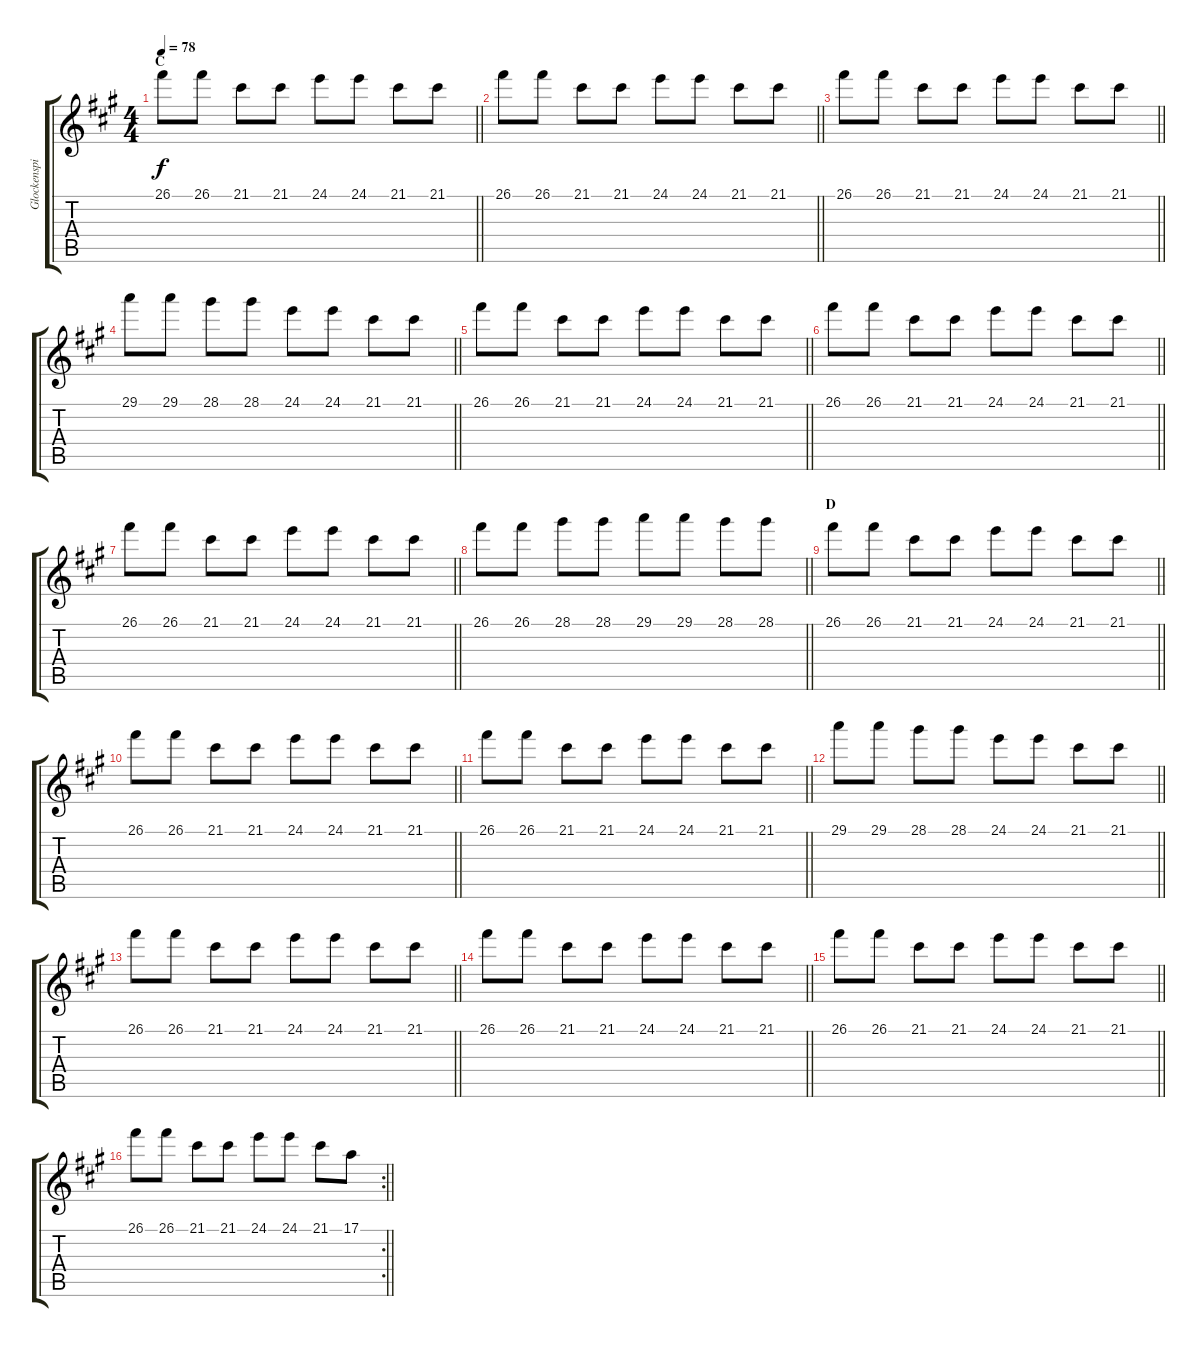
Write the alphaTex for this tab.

\track ("Glockenspiel" "Glockenspi") {instrument glockenspiel}
\staff {score tabs}
\tuning (E4 B3 G3 D3 A2 E2) {hide}
\ts (4 4)
\section ("" "C")
\tempo 78
\clef g2
\barLineRight lightlight
\ks a
26.1.8{dy f} 26.1.8 21.1.8 21.1.8 24.1.8 24.1.8 21.1.8 21.1.8 |
\barLineRight lightlight
26.1.8 26.1.8 21.1.8 21.1.8 24.1.8 24.1.8 21.1.8 21.1.8 |
\barLineRight lightlight
26.1.8 26.1.8 21.1.8 21.1.8 24.1.8 24.1.8 21.1.8 21.1.8 |
\barLineRight lightlight
29.1.8 29.1.8 28.1.8 28.1.8 24.1.8 24.1.8 21.1.8 21.1.8 |
\barLineRight lightlight
26.1.8 26.1.8 21.1.8 21.1.8 24.1.8 24.1.8 21.1.8 21.1.8 |
\barLineRight lightlight
26.1.8 26.1.8 21.1.8 21.1.8 24.1.8 24.1.8 21.1.8 21.1.8 |
\barLineRight lightlight
26.1.8 26.1.8 21.1.8 21.1.8 24.1.8 24.1.8 21.1.8 21.1.8 |
\barLineRight lightlight
26.1.8 26.1.8 28.1.8 28.1.8 29.1.8 29.1.8 28.1.8 28.1.8 |
\section ("" "D")
\barLineRight lightlight
26.1.8 26.1.8 21.1.8 21.1.8 24.1.8 24.1.8 21.1.8 21.1.8 |
\barLineRight lightlight
26.1.8 26.1.8 21.1.8 21.1.8 24.1.8 24.1.8 21.1.8 21.1.8 |
\barLineRight lightlight
26.1.8 26.1.8 21.1.8 21.1.8 24.1.8 24.1.8 21.1.8 21.1.8 |
\barLineRight lightlight
29.1.8 29.1.8 28.1.8 28.1.8 24.1.8 24.1.8 21.1.8 21.1.8 |
\barLineRight lightlight
26.1.8 26.1.8 21.1.8 21.1.8 24.1.8 24.1.8 21.1.8 21.1.8 |
\barLineRight lightlight
26.1.8 26.1.8 21.1.8 21.1.8 24.1.8 24.1.8 21.1.8 21.1.8 |
\barLineRight lightlight
26.1.8 26.1.8 21.1.8 21.1.8 24.1.8 24.1.8 21.1.8 21.1.8 |
\rc 2
\barLineRight lightlight
26.1.8 26.1.8 21.1.8 21.1.8 24.1.8 24.1.8 21.1.8 17.1.8
